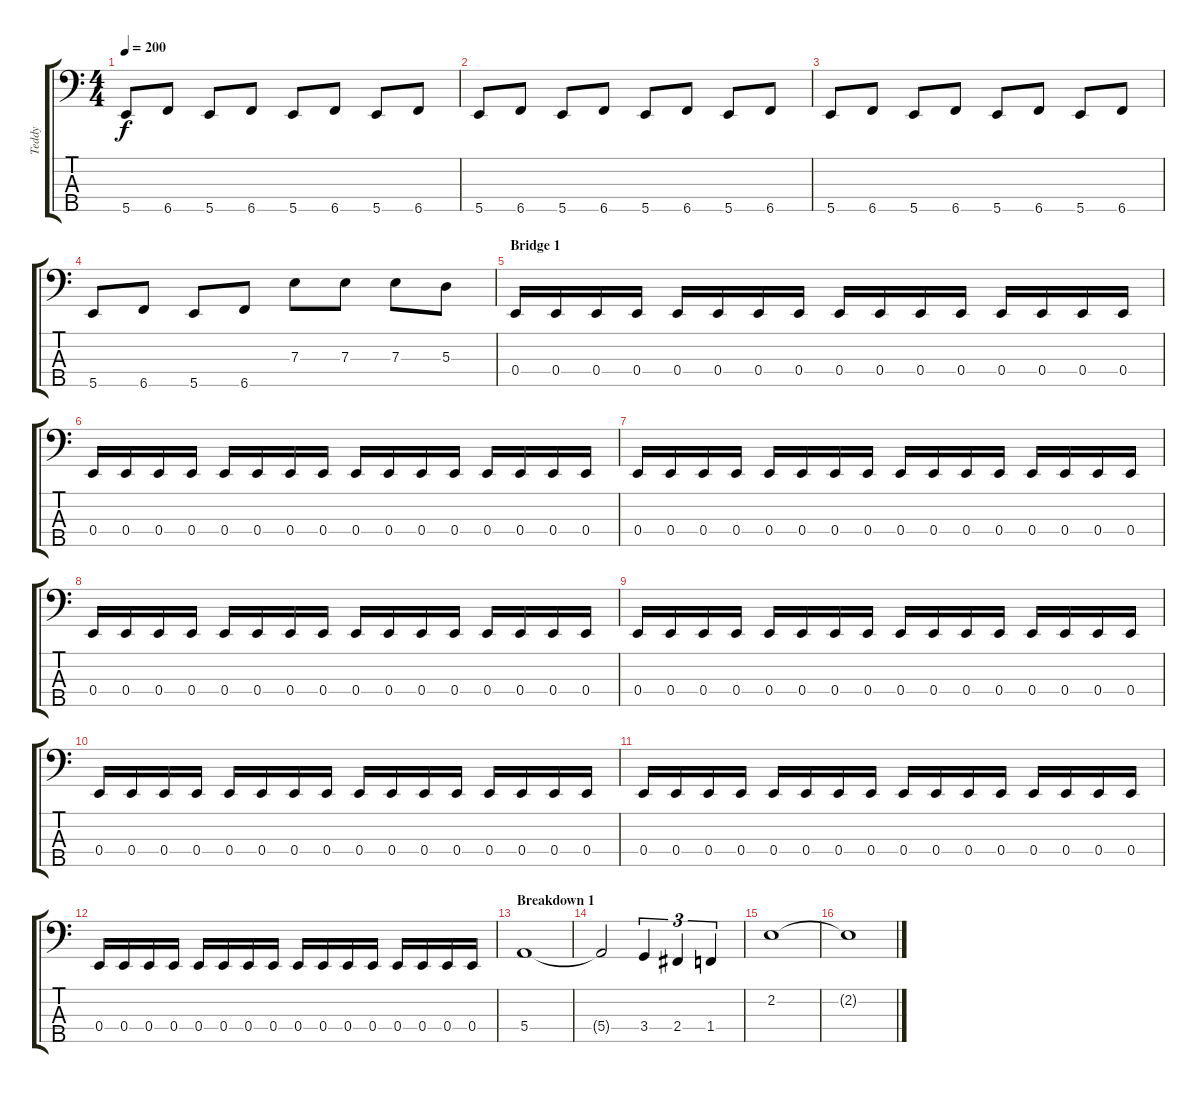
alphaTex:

\track ("Teddy" "Teddy") {instrument electricbassfinger}
\staff {score tabs}
\tuning (G2 D2 A1 E1 B0) {hide}
\ts (4 4)
\tempo 200
\clef f4
\ks c
5.5.8{dy f} 6.5.8 5.5.8 6.5.8 5.5.8 6.5.8 5.5.8 6.5.8 |
5.5.8 6.5.8 5.5.8 6.5.8 5.5.8 6.5.8 5.5.8 6.5.8 |
5.5.8 6.5.8 5.5.8 6.5.8 5.5.8 6.5.8 5.5.8 6.5.8 |
5.5.8 6.5.8 5.5.8 6.5.8 7.3.8 7.3.8 7.3.8 5.3.8 |
\section ("" "Bridge 1")
0.4.16 0.4.16 0.4.16 0.4.16 0.4.16 0.4.16 0.4.16 0.4.16 0.4.16 0.4.16 0.4.16 0.4.16 0.4.16 0.4.16 0.4.16 0.4.16 |
0.4.16 0.4.16 0.4.16 0.4.16 0.4.16 0.4.16 0.4.16 0.4.16 0.4.16 0.4.16 0.4.16 0.4.16 0.4.16 0.4.16 0.4.16 0.4.16 |
0.4.16 0.4.16 0.4.16 0.4.16 0.4.16 0.4.16 0.4.16 0.4.16 0.4.16 0.4.16 0.4.16 0.4.16 0.4.16 0.4.16 0.4.16 0.4.16 |
0.4.16 0.4.16 0.4.16 0.4.16 0.4.16 0.4.16 0.4.16 0.4.16 0.4.16 0.4.16 0.4.16 0.4.16 0.4.16 0.4.16 0.4.16 0.4.16 |
0.4.16 0.4.16 0.4.16 0.4.16 0.4.16 0.4.16 0.4.16 0.4.16 0.4.16 0.4.16 0.4.16 0.4.16 0.4.16 0.4.16 0.4.16 0.4.16 |
0.4.16 0.4.16 0.4.16 0.4.16 0.4.16 0.4.16 0.4.16 0.4.16 0.4.16 0.4.16 0.4.16 0.4.16 0.4.16 0.4.16 0.4.16 0.4.16 |
0.4.16 0.4.16 0.4.16 0.4.16 0.4.16 0.4.16 0.4.16 0.4.16 0.4.16 0.4.16 0.4.16 0.4.16 0.4.16 0.4.16 0.4.16 0.4.16 |
0.4.16 0.4.16 0.4.16 0.4.16 0.4.16 0.4.16 0.4.16 0.4.16 0.4.16 0.4.16 0.4.16 0.4.16 0.4.16 0.4.16 0.4.16 0.4.16 |
\section ("" "Breakdown 1")
5.4.1 |
5.4{t}.2 3.4.4{tu (3 2)} 2.4.4{tu (3 2)} 1.4.4{tu (3 2)} |
2.2.1 |
2.2{t}.1
